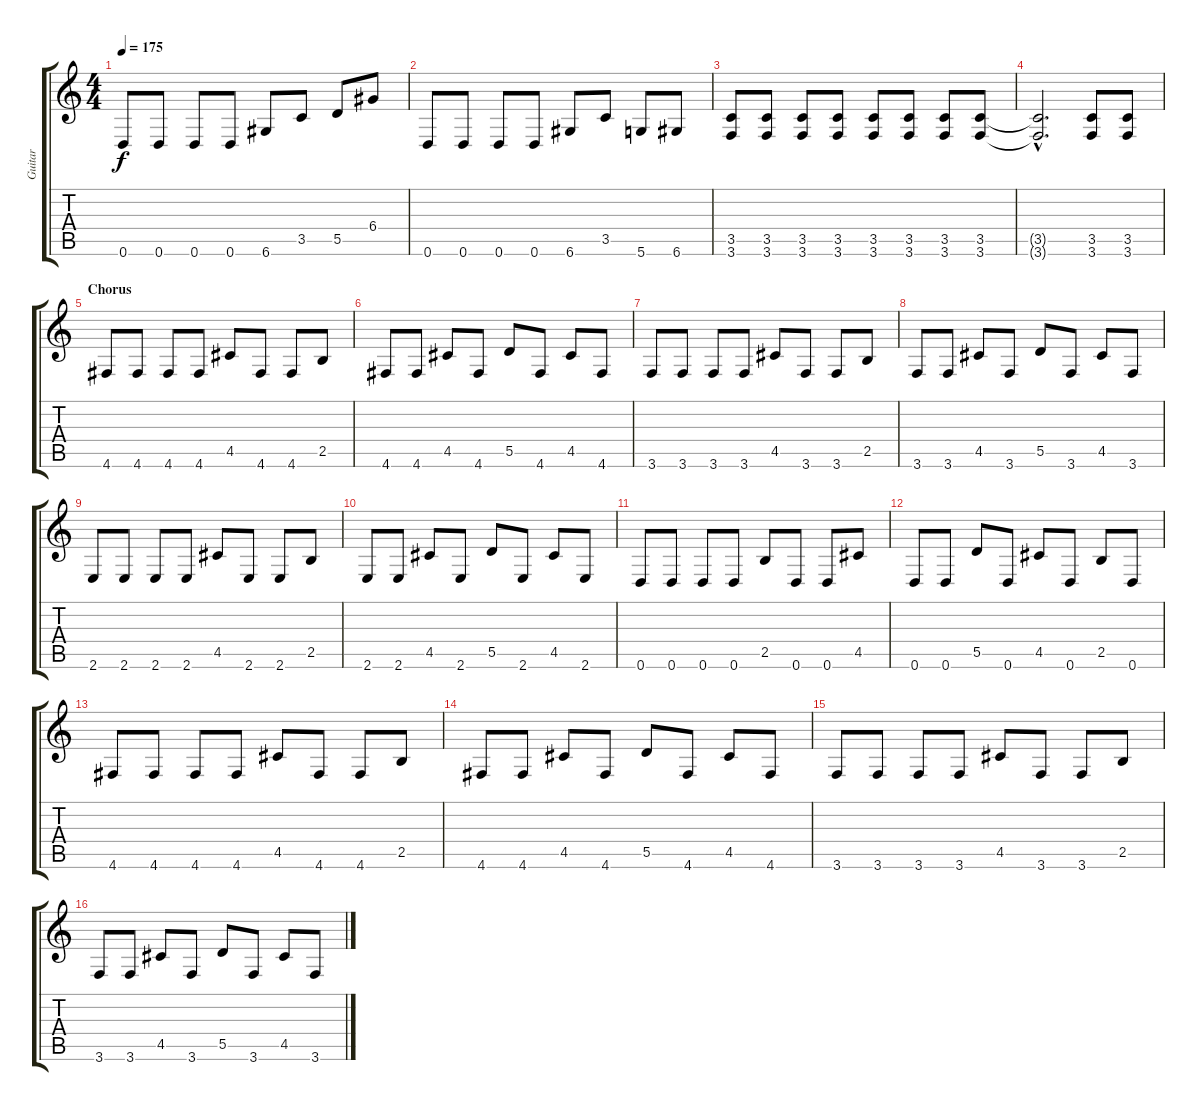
\track ("Guitar" "Guitar") {instrument distortionguitar}
\staff {score tabs}
\tuning (E4 B3 G3 D3 A2 D2) {hide}
\ts (4 4)
\tempo 175
\clef g2
\ks c
0.6.8{dy f} 0.6.8 0.6.8 0.6.8 6.6.8 3.5.8 5.5.8 6.4.8 |
0.6.8 0.6.8 0.6.8 0.6.8 6.6.8 3.5.8 5.6.8 6.6.8 |
\section ("" "")
(3.5 3.6).8 (3.5 3.6).8 (3.5 3.6).8 (3.5 3.6).8 (3.5 3.6).8 (3.5 3.6).8 (3.5 3.6).8 (3.5 3.6).8 |
(3.5{hac t} 3.6{hac t}).2{d} (3.5 3.6).8 (3.5 3.6).8 |
\section ("" "Chorus")
4.6.8 4.6.8 4.6.8 4.6.8 4.5.8 4.6.8 4.6.8 2.5.8 |
4.6.8 4.6.8 4.5.8 4.6.8 5.5.8 4.6.8 4.5.8 4.6.8 |
3.6.8 3.6.8 3.6.8 3.6.8 4.5.8 3.6.8 3.6.8 2.5.8 |
3.6.8 3.6.8 4.5.8 3.6.8 5.5.8 3.6.8 4.5.8 3.6.8 |
2.6.8 2.6.8 2.6.8 2.6.8 4.5.8 2.6.8 2.6.8 2.5.8 |
2.6.8 2.6.8 4.5.8 2.6.8 5.5.8 2.6.8 4.5.8 2.6.8 |
0.6.8 0.6.8 0.6.8 0.6.8 2.5.8 0.6.8 0.6.8 4.5.8 |
0.6.8 0.6.8 5.5.8 0.6.8 4.5.8 0.6.8 2.5.8 0.6.8 |
4.6.8 4.6.8 4.6.8 4.6.8 4.5.8 4.6.8 4.6.8 2.5.8 |
4.6.8 4.6.8 4.5.8 4.6.8 5.5.8 4.6.8 4.5.8 4.6.8 |
3.6.8 3.6.8 3.6.8 3.6.8 4.5.8 3.6.8 3.6.8 2.5.8 |
3.6.8 3.6.8 4.5.8 3.6.8 5.5.8 3.6.8 4.5.8 3.6.8
